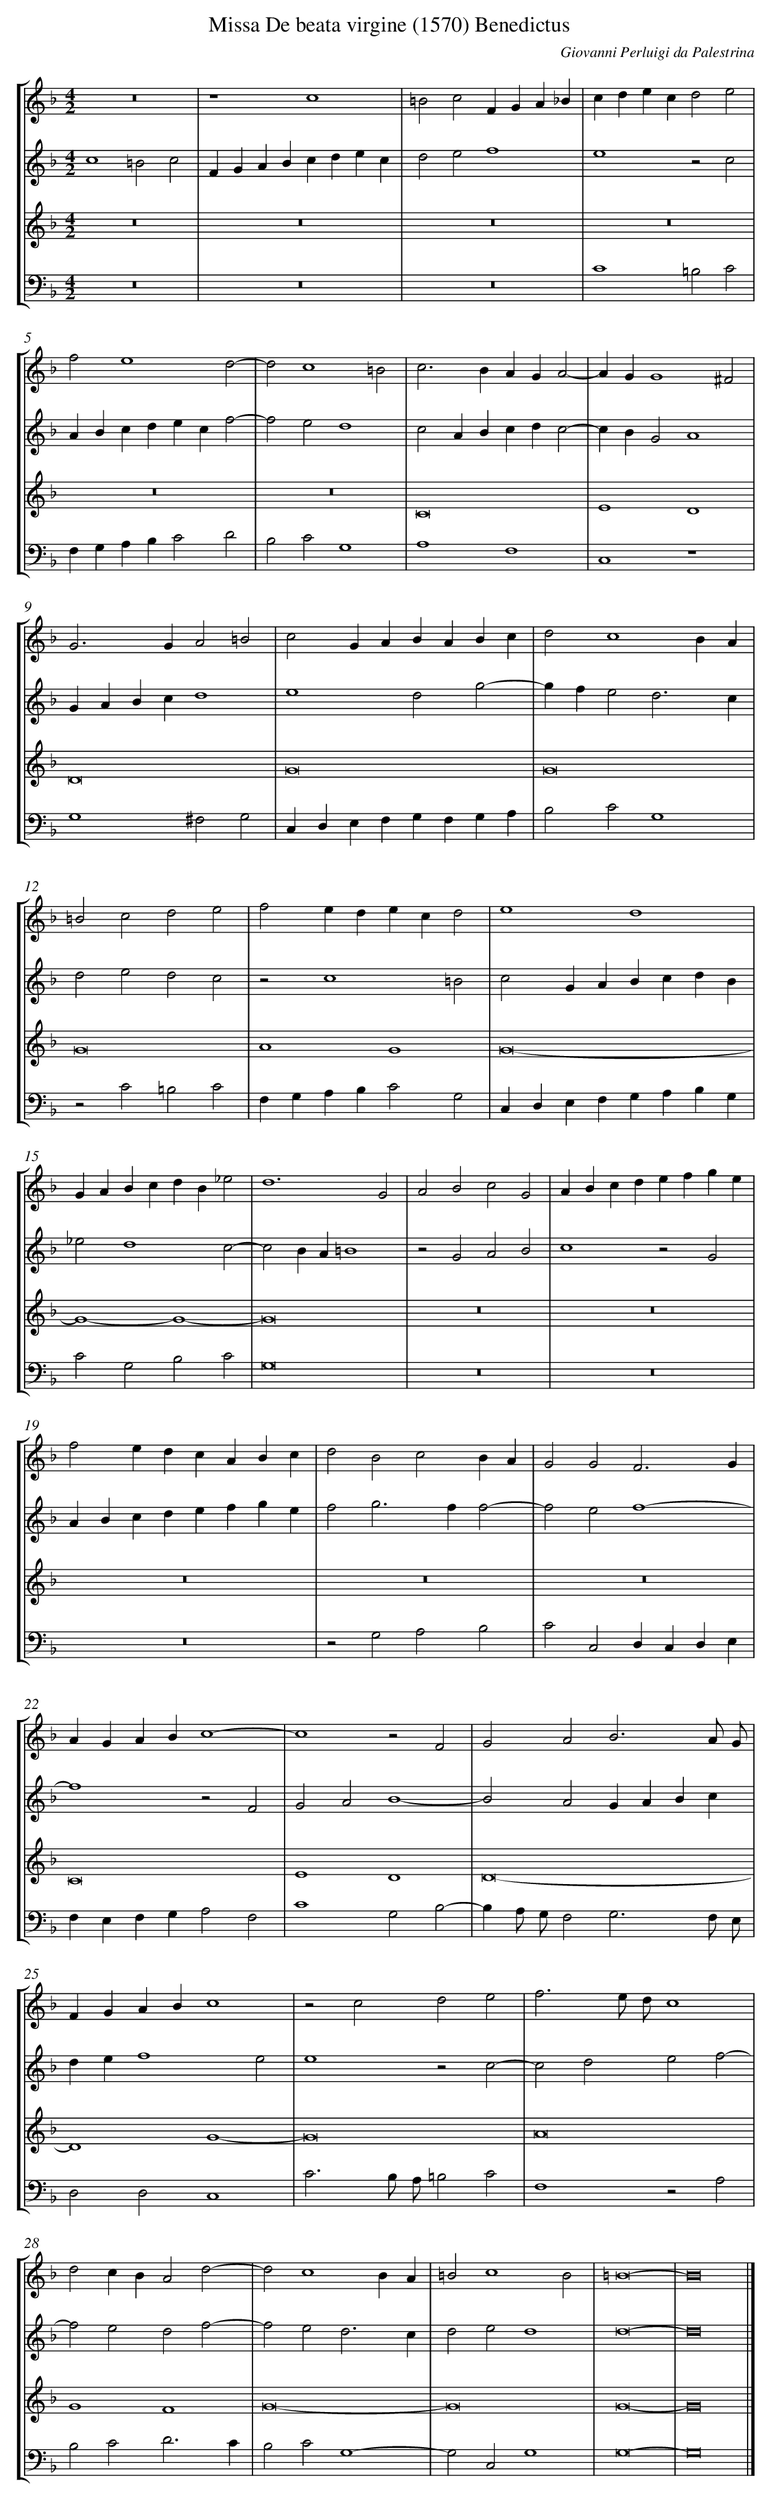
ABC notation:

X:1
T: Missa De beata virgine (1570) Benedictus
C: Giovanni Perluigi da Palestrina
L: 1/4
M: 4/2
%%staves [1 2 3 4]
V: 1 clef=treble
V: 2 clef=treble
V: 3 clef=treble
V: 4 clef=bass
K: F
[V:1] z8 |
[V:2] c4=B2c2 |
[V:3] z8 |
[V:4] z8 |
[V:1] z4c4 |
[V:2] FGABcdec |
[V:3] z8 |
[V:4] z8 |
[V:1] =B2c2FGA_B |
[V:2] d2e2f4 |
[V:3] z8 |
[V:4] z8 |
[V:1] cdecd2e2 |
[V:2] e4z2c2 |
[V:3] z8 |
[V:4] C4=B,2C2 |
[V:1] f2e4d2- |
[V:2] ABcdecf2- |
[V:3] z8 |
[V:4] F,G,A,B,C2D2 |
[V:1] d2c4=B2 |
[V:2] f2e2d4 |
[V:3] z8 |
[V:4] B,2C2G,4 |
[V:1] c2>B2AGA2- |
[V:2] c2ABcdc2- |
[V:3] C8 |
[V:4] A,4F,4 |
[V:1] AGG4^F2 |
[V:2] cBG2A4 |
[V:3] E4D4 |
[V:4] C,4z4 |
[V:1] G2>G2A2=B2 |
[V:2] GABcd4 |
[V:3] D8 |
[V:4] G,4^F,2G,2 |
[V:1] c2GABABc |
[V:2] e4d2g2- |
[V:3] G8 |
[V:4] C,D,E,F,G,F,G,A, |
[V:1] d2c4BA |
[V:2] gfe2d3c |
[V:3] G8 |
[V:4] B,2C2G,4 |
[V:1] =B2c2d2e2 |
[V:2] d2e2d2c2 |
[V:3] G8 |
[V:4] z2C2=B,2C2 |
[V:1] f2edecd2 |
[V:2] z2c4=B2 |
[V:3] A4G4 |
[V:4] F,G,A,B,C2G,2 |
[V:1] e4d4 |
[V:2] c2GABcdB |
[V:3] G8- |
[V:4] C,D,E,F,G,A,B,G, |
[V:1] GABcdB_e2 |
[V:2] _e2d4c2- |
[V:3] G4-G4- |
[V:4] C2G,2B,2C2 |
[V:1] d6G2 |
[V:2] c2BA=B4 |
[V:3] G8 |
[V:4] G,8 |
[V:1] A2B2c2G2 |
[V:2] z2G2A2B2 |
[V:3] z8 |
[V:4] z8 |
[V:1] ABcdefge |
[V:2] c4z2G2 |
[V:3] z8 |
[V:4] z8 |
[V:1] f2edcABc |
[V:2] ABcdefge |
[V:3] z8 |
[V:4] z8 |
[V:1] d2B2c2BA |
[V:2] f2g2>f2f2- |
[V:3] z8 |
[V:4] z2G,2A,2B,2 |
[V:1] G2G2F3G |
[V:2] f2e2f4- |
[V:3] z8 |
[V:4] C2C,2D,C,D,E, |
[V:1] AGABc4- |
[V:2] f4z2F2 |
[V:3] C8 |
[V:4] F,E,F,G,A,2F,2 |
[V:1] c4z2F2 |
[V:2] G2A2B4- |
[V:3] E4D4 |
[V:4] C4G,2B,2- |
[V:1] G2A2B3A/ G/ |
[V:2] B2A2GABc |
[V:3] D8- |
[V:4] B,A,/ G,/F,2G,3F,/ E,/ |
[V:1] FGABc4 |
[V:2] def4e2 |
[V:3] D4G4- |
[V:4] D,2D,2C,4 |
[V:1] z2c2d2e2 |
[V:2] e4z2c2- |
[V:3] G8 |
[V:4] C3B,/ A,/=B,2C2 |
[V:1] f3e/ d/c4 |
[V:2] c2d2e2f2- |
[V:3] A8 |
[V:4] F,4z2A,2 |
[V:1] d2cBA2d2- |
[V:2] f2e2d2f2- |
[V:3] G4F4 |
[V:4] B,2C2D3C |
[V:1] d2c4BA |
[V:2] f2e2d3c |
[V:3] G8- |
[V:4] B,2C2G,4- |
[V:1] =B2c4B2 |
[V:2] d2e2d4 |
[V:3] G8 |
[V:4] G,2C,2G,4 |
[V:1] =B8- |
[V:2] d8- |
[V:3] G8- |
[V:4] G,8- |
[V:1] B8 |]
[V:2] d8 |]
[V:3] G8 |]
[V:4] G,8 |]
